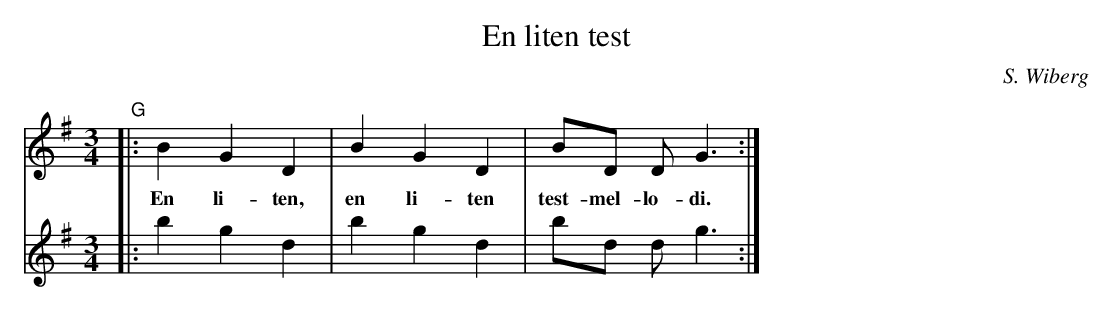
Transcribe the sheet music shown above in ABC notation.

X:1
T:En liten test
M:3/4
L:1/8
C:S. Wiberg
K:G
V:1
"G"|: B2G2D2 | B2G2D2 | BD D G3:|
w:En li-ten, en li-ten test-mel-lo-di. Den lil-la, den lil-la snut-ten är slut.
V:2
|:b2g2d2 | b2g2d2 | bd d g3:|
